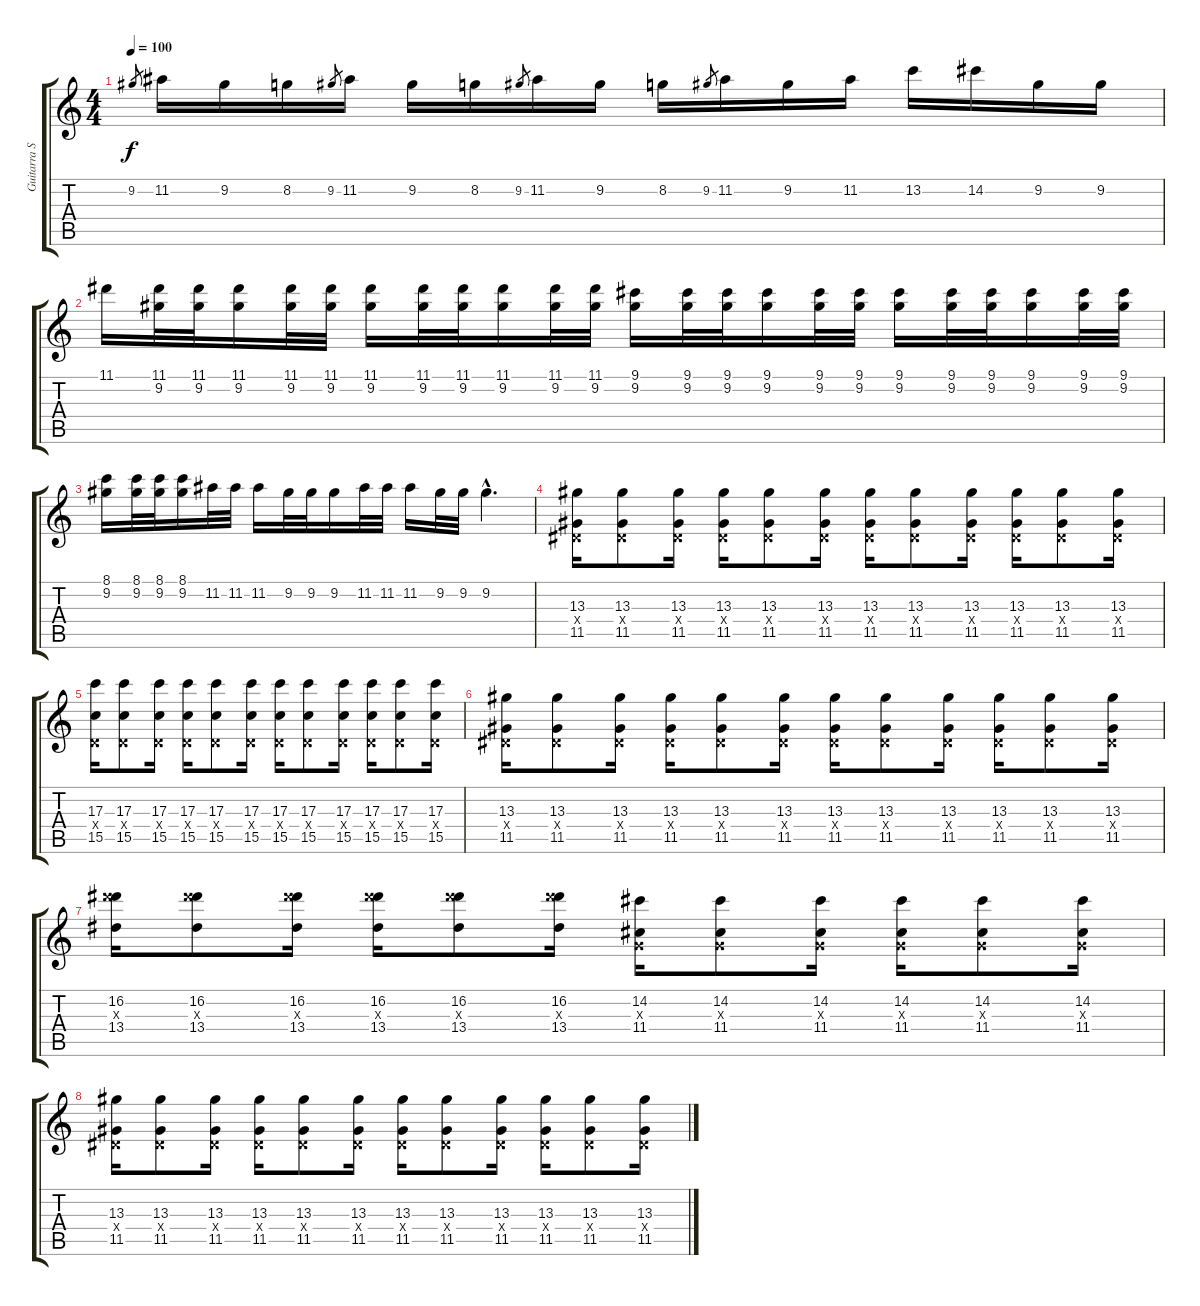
\track ("Guitarra Solo - Solo Guitar" "Guitarra S") {instrument distortionguitar}
\staff {score tabs}
\tuning (E4 B3 G3 D3 A2 E2) {hide}
\ts (4 4)
\tempo 100
\clef g2
\ks c
9.2.8{gr dy f} 11.2.16 9.2.16 8.2.16 9.2.8{gr} 11.2.16 9.2.16 8.2.16 9.2.8{gr} 11.2.16 9.2.16 8.2.16 9.2.8{gr} 11.2.16 9.2.16 11.2.16 13.2.16 14.2.16 9.2.16 9.2.16 |
11.1.16 (11.1 9.2).32 (11.1 9.2).32 (11.1 9.2).16 (11.1 9.2).32 (11.1 9.2).32 (11.1 9.2).16 (11.1 9.2).32 (11.1 9.2).32 (11.1 9.2).16 (11.1 9.2).32 (11.1 9.2).32 (9.1 9.2).16 (9.1 9.2).32 (9.1 9.2).32 (9.1 9.2).16 (9.1 9.2).32 (9.1 9.2).32 (9.1 9.2).16 (9.1 9.2).32 (9.1 9.2).32 (9.1 9.2).16 (9.1 9.2).32 (9.1 9.2).32 |
(8.1 9.2).16{volume 15} (8.1 9.2).32 (8.1 9.2).32 (8.1 9.2).16 11.2.32 11.2.32 11.2.16 9.2.32 9.2.32 9.2.16 11.2.32 11.2.32 11.2.16 9.2.32 9.2.32 9.2{hac}.4{d} |
(13.3 1.4{x} 11.5).16 (13.3 1.4{x} 11.5).8 (13.3 1.4{x} 11.5).16 (13.3 1.4{x} 11.5).16 (13.3 1.4{x} 11.5).8 (13.3 1.4{x} 11.5).16 (13.3 1.4{x} 11.5).16 (13.3 1.4{x} 11.5).8 (13.3 1.4{x} 11.5).16 (13.3 1.4{x} 11.5).16 (13.3 1.4{x} 11.5).8 (13.3 1.4{x} 11.5).16 |
(17.3 0.4{x} 15.5).16 (17.3 0.4{x} 15.5).8 (17.3 0.4{x} 15.5).16 (17.3 0.4{x} 15.5).16 (17.3 0.4{x} 15.5).8 (17.3 0.4{x} 15.5).16 (17.3 0.4{x} 15.5).16 (17.3 0.4{x} 15.5).8 (17.3 0.4{x} 15.5).16 (17.3 0.4{x} 15.5).16 (17.3 0.4{x} 15.5).8 (17.3 0.4{x} 15.5).16 |
(13.3 1.4{x} 11.5).16 (13.3 1.4{x} 11.5).8 (13.3 1.4{x} 11.5).16 (13.3 1.4{x} 11.5).16 (13.3 1.4{x} 11.5).8 (13.3 1.4{x} 11.5).16 (13.3 1.4{x} 11.5).16 (13.3 1.4{x} 11.5).8 (13.3 1.4{x} 11.5).16 (13.3 1.4{x} 11.5).16 (13.3 1.4{x} 11.5).8 (13.3 1.4{x} 11.5).16 |
(16.2 20.3{x} 13.4).16 (16.2 20.3{x} 13.4).8 (16.2 20.3{x} 13.4).16 (16.2 20.3{x} 13.4).16 (16.2 20.3{x} 13.4).8 (16.2 20.3{x} 13.4).16 (14.2 0.3{x} 11.4).16 (14.2 0.3{x} 11.4).8 (14.2 0.3{x} 11.4).16 (14.2 0.3{x} 11.4).16 (14.2 0.3{x} 11.4).8 (14.2 0.3{x} 11.4).16 |
(13.3 1.4{x} 11.5).16 (13.3 1.4{x} 11.5).8 (13.3 1.4{x} 11.5).16 (13.3 1.4{x} 11.5).16 (13.3 1.4{x} 11.5).8 (13.3 1.4{x} 11.5).16 (13.3 1.4{x} 11.5).16 (13.3 1.4{x} 11.5).8 (13.3 1.4{x} 11.5).16 (13.3 1.4{x} 11.5).16 (13.3 1.4{x} 11.5).8 (13.3 1.4{x} 11.5).16
